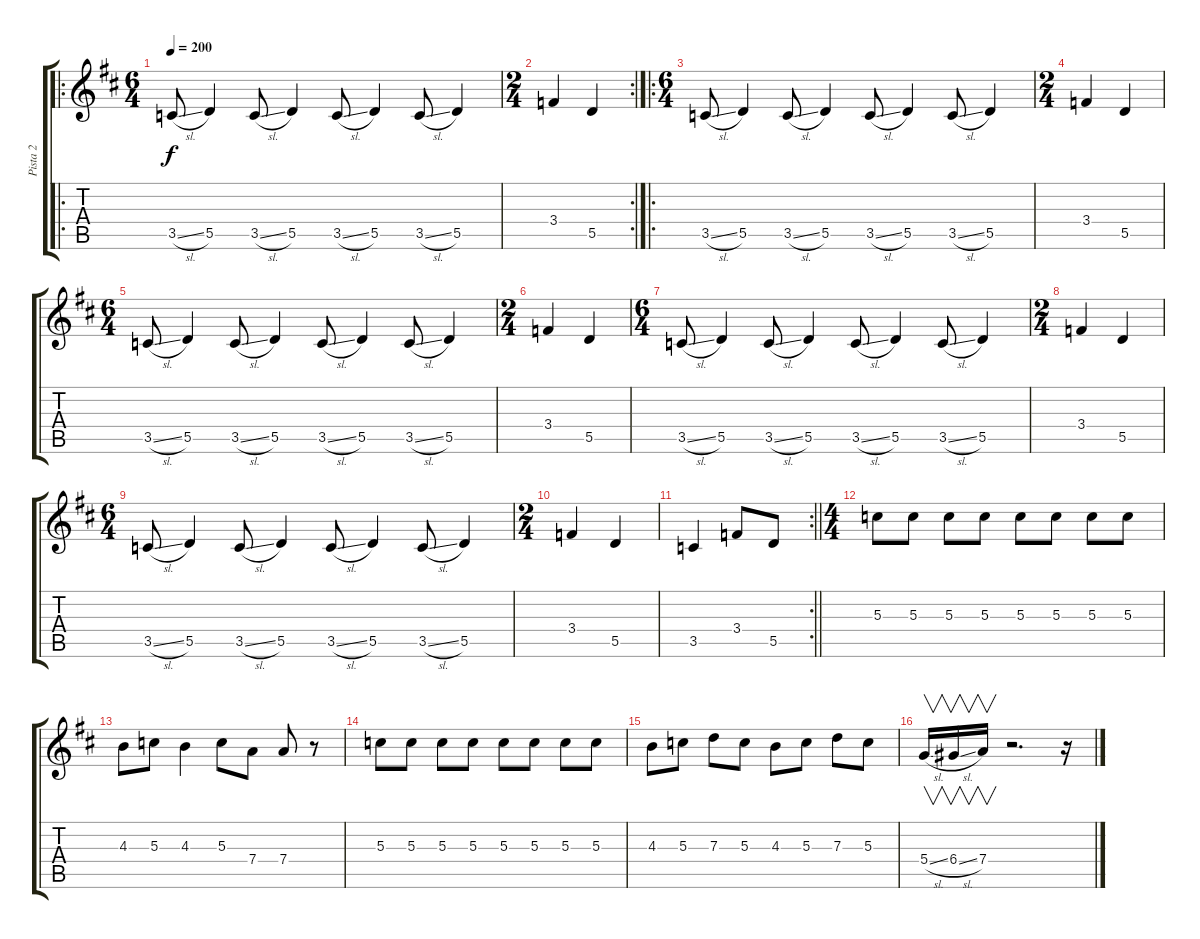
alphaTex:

\track ("Pista 2" "Pista 2") {instrument electricguitarclean}
\staff {score tabs}
\tuning (E4 B3 G3 D3 A2 E2) {hide}
\ro
\ts (6 4)
\tempo 200
\clef g2
\ks d
3.5{sl}.8{dy f instrument distortionguitar} 5.5.4 3.5{sl}.8 5.5.4 3.5{sl}.8 5.5.4 3.5{sl}.8 5.5.4 |
\rc 2
\ts (2 4)
3.4.4 5.5.4 |
\ro
\ts (6 4)
3.5{sl}.8{instrument distortionguitar} 5.5.4 3.5{sl}.8 5.5.4 3.5{sl}.8 5.5.4 3.5{sl}.8 5.5.4 |
\ts (2 4)
3.4.4 5.5.4 |
\ts (6 4)
3.5{sl}.8{instrument distortionguitar} 5.5.4 3.5{sl}.8 5.5.4 3.5{sl}.8 5.5.4 3.5{sl}.8 5.5.4 |
\ts (2 4)
3.4.4 5.5.4 |
\ts (6 4)
3.5{sl}.8{instrument distortionguitar} 5.5.4 3.5{sl}.8 5.5.4 3.5{sl}.8 5.5.4 3.5{sl}.8 5.5.4 |
\ts (2 4)
3.4.4 5.5.4 |
\ts (6 4)
3.5{sl}.8{instrument distortionguitar} 5.5.4 3.5{sl}.8 5.5.4 3.5{sl}.8 5.5.4 3.5{sl}.8 5.5.4 |
\ts (2 4)
3.4.4 5.5.4 |
\rc 2
\barLineRight lightlight
3.5.4 3.4.8 5.5.8 |
\ts (4 4)
5.3.8 5.3.8 5.3.8 5.3.8 5.3.8 5.3.8 5.3.8 5.3.8 |
4.3.8 5.3.8 4.3.4 5.3.8 7.4.8 7.4.8 r.8 |
5.3.8 5.3.8 5.3.8 5.3.8 5.3.8 5.3.8 5.3.8 5.3.8 |
4.3.8 5.3.8 7.3.8 5.3.8 4.3.8 5.3.8 7.3.8 5.3.8 |
5.4{sl}.16{v} 6.4{sl}.16{v} 7.4.16{v} r.2{d} r.16
